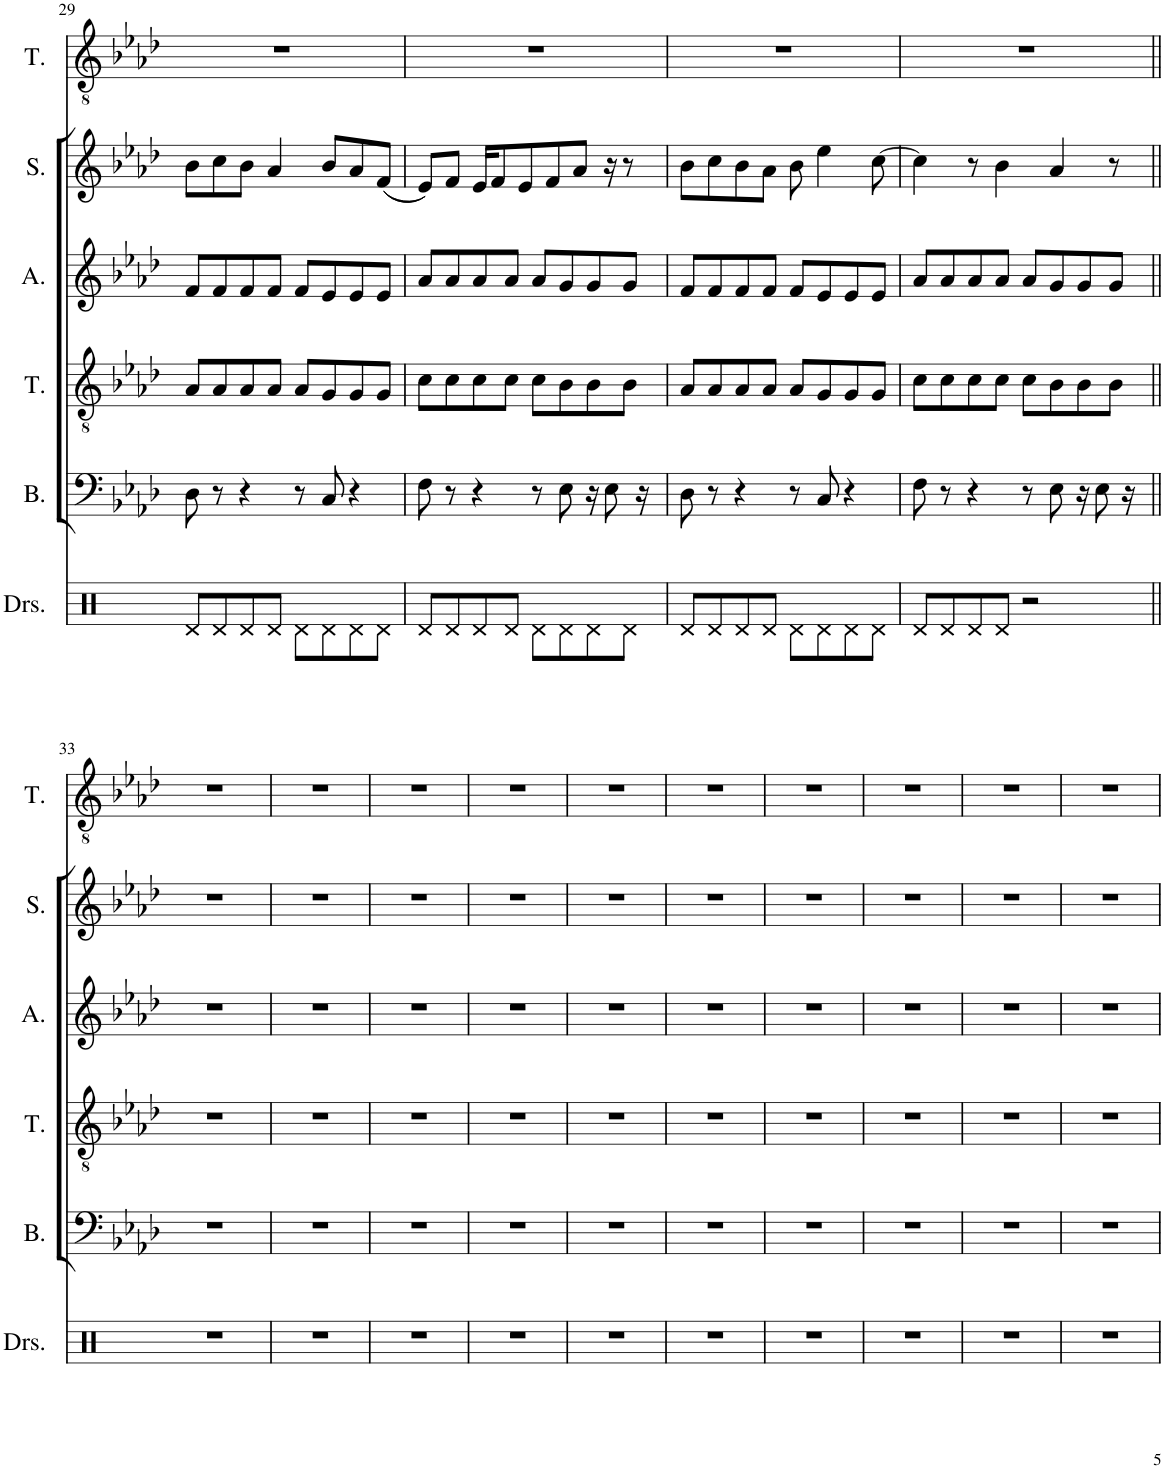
**kern	**kern	**kern	**kern	**kern	**kern
*part6	*part5	*part4	*part3	*part2	*part1
*staff6	*staff5	*staff4	*staff3	*staff2	*staff1
*I"Drumset	*I"Bass	*I"Tenor	*I"Alto	*I"Soprano	*I"Tenor
*I'Drs.	*I'B.	*I'T.	*I'A.	*I'S.	*I'T.
!!LO:PB:g=z
*clefX	*clefF4	*clefGv2	*clefG2	*clefG2	*clefGv2
*k[]	*k[b-e-a-d-]	*k[b-e-a-d-]	*k[b-e-a-d-]	*k[b-e-a-d-]	*k[b-e-a-d-]
*M4/4	*M4/4	*M4/4	*M4/4	*M4/4	*M4/4
=29	=29	=29	=29	=29	=29
8Rd/L	8D-\	8A-/L	8f/L	8b-\L	1r
8Rd/	8r	8A-/	8f/	8cc\	.
8Rd/	4r	8A-/	8f/	8b-\J	.
8Rd/J	.	8A-/J	8f/J	4a-/	.
8Rd\L	8r	8A-/L	8f/L	.	.
8Rd\	8C/	8G/	8e-/	8b-/L	.
8Rd\	4r	8G/	8e-/	8a-/	.
8Rd\J	.	8G/J	8e-/J	((8f/J	.
=30	=30	=30	=30	=30	=30
8Rd/L	8F\	8c\L	8a-/L	8e-/L))	1r
8Rd/	8r	8c\	8a-/	8f/J	.
8Rd/	4r	8c\	8a-/	16e-/KL	.
.	.	.	.	8f/	.
8Rd/J	.	8c\J	8a-/J	.	.
.	.	.	.	8e-/	.
8Rd\L	8r	8c\L	8a-/L	.	.
.	.	.	.	8f/	.
8Rd\	8E-\	8B-\	8g/	.	.
.	.	.	.	8a-/J	.
8Rd\	16r	8B-\	8g/	.	.
.	8E-\	.	.	16r	.
8Rd\J	.	8B-\J	8g/J	8r	.
.	16r	.	.	.	.
=31	=31	=31	=31	=31	=31
8Rd/L	8D-\	8A-/L	8f/L	8b-\L	1r
8Rd/	8r	8A-/	8f/	8cc\	.
8Rd/	4r	8A-/	8f/	8b-\	.
8Rd/J	.	8A-/J	8f/J	8a-\J	.
8Rd\L	8r	8A-/L	8f/L	8b-\	.
8Rd\	8C/	8G/	8e-/	4ee-\	.
8Rd\	4r	8G/	8e-/	.	.
8Rd\J	.	8G/J	8e-/J	[8cc\	.
=32	=32	=32	=32	=32	=32
8Rd/L	8F\	8c\L	8a-/L	4cc\]	1r
8Rd/	8r	8c\	8a-/	.	.
8Rd/	4r	8c\	8a-/	8r	.
8Rd/J	.	8c\J	8a-/J	4b-\	.
2r	8r	8c\L	8a-/L	.	.
.	8E-\	8B-\	8g/	4a-/	.
.	16r	8B-\	8g/	.	.
.	8E-\	.	.	.	.
.	.	8B-\J	8g/J	8r	.
.	16r	.	.	.	.
!!LO:LB:g=z
=33||	=33||	=33||	=33||	=33||	=33||
1r	1r	1r	1r	1r	1r
=34	=34	=34	=34	=34	=34
1r	1r	1r	1r	1r	1r
=35	=35	=35	=35	=35	=35
1r	1r	1r	1r	1r	1r
=36	=36	=36	=36	=36	=36
1r	1r	1r	1r	1r	1r
=37	=37	=37	=37	=37	=37
1r	1r	1r	1r	1r	1r
=38	=38	=38	=38	=38	=38
1r	1r	1r	1r	1r	1r
=39	=39	=39	=39	=39	=39
1r	1r	1r	1r	1r	1r
=40	=40	=40	=40	=40	=40
1r	1r	1r	1r	1r	1r
=41	=41	=41	=41	=41	=41
1r	1r	1r	1r	1r	1r
=42	=42	=42	=42	=42	=42
1r	1r	1r	1r	1r	1r
=	=	=	=	=	=
*-	*-	*-	*-	*-	*-
